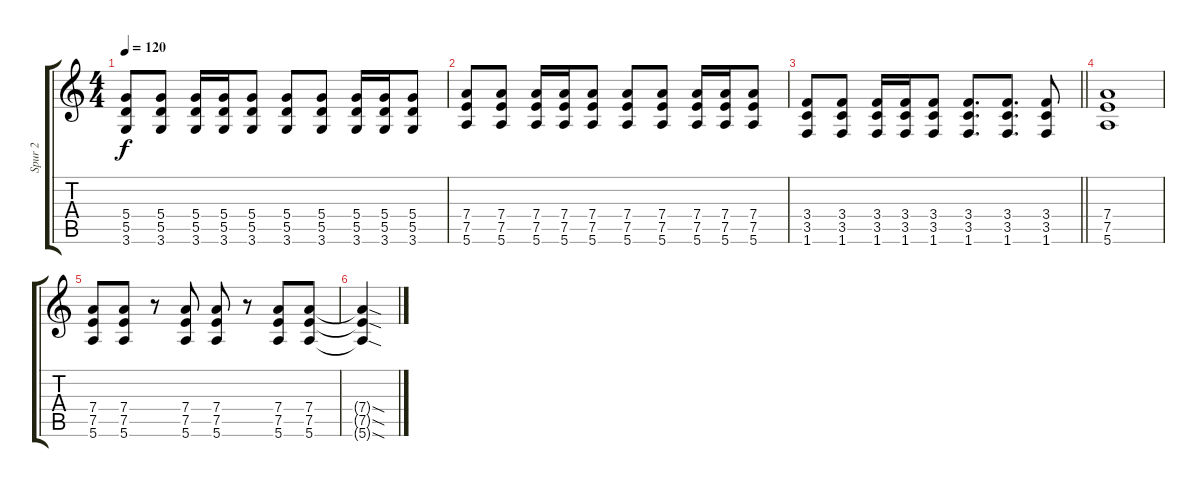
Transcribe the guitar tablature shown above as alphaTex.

\track ("Spur 2" "Spur 2") {instrument overdrivenguitar}
\staff {score tabs}
\tuning (E4 B3 G3 D3 A2 E2) {hide}
\ts (4 4)
\tempo 120
\clef g2
\ks c
(5.4 5.5 3.6).8{dy f} (5.4 5.5 3.6).8 (5.4 5.5 3.6).16 (5.4 5.5 3.6).16 (5.4 5.5 3.6).8 (5.4 5.5 3.6).8 (5.4 5.5 3.6).8 (5.4 5.5 3.6).16 (5.4 5.5 3.6).16 (5.4 5.5 3.6).8 |
(7.4 7.5 5.6).8 (7.4 7.5 5.6).8 (7.4 7.5 5.6).16 (7.4 7.5 5.6).16 (7.4 7.5 5.6).8 (7.4 7.5 5.6).8 (7.4 7.5 5.6).8 (7.4 7.5 5.6).16 (7.4 7.5 5.6).16 (7.4 7.5 5.6).8 |
\barLineRight lightlight
(3.4 3.5 1.6).8 (3.4 3.5 1.6).8 (3.4 3.5 1.6).16 (3.4 3.5 1.6).16 (3.4 3.5 1.6).8 (3.4 3.5 1.6).8{d} (3.4 3.5 1.6).8{d} (3.4 3.5 1.6).8 |
(7.4 7.5 5.6).1 |
(7.4 7.5 5.6).8 (7.4 7.5 5.6).8 r.8 (7.4 7.5 5.6).8 (7.4 7.5 5.6).8 r.8 (7.4 7.5 5.6).8 (7.4 7.5 5.6).8 |
(7.4{sod t} 7.5{sod t} 5.6{sod t}).4
